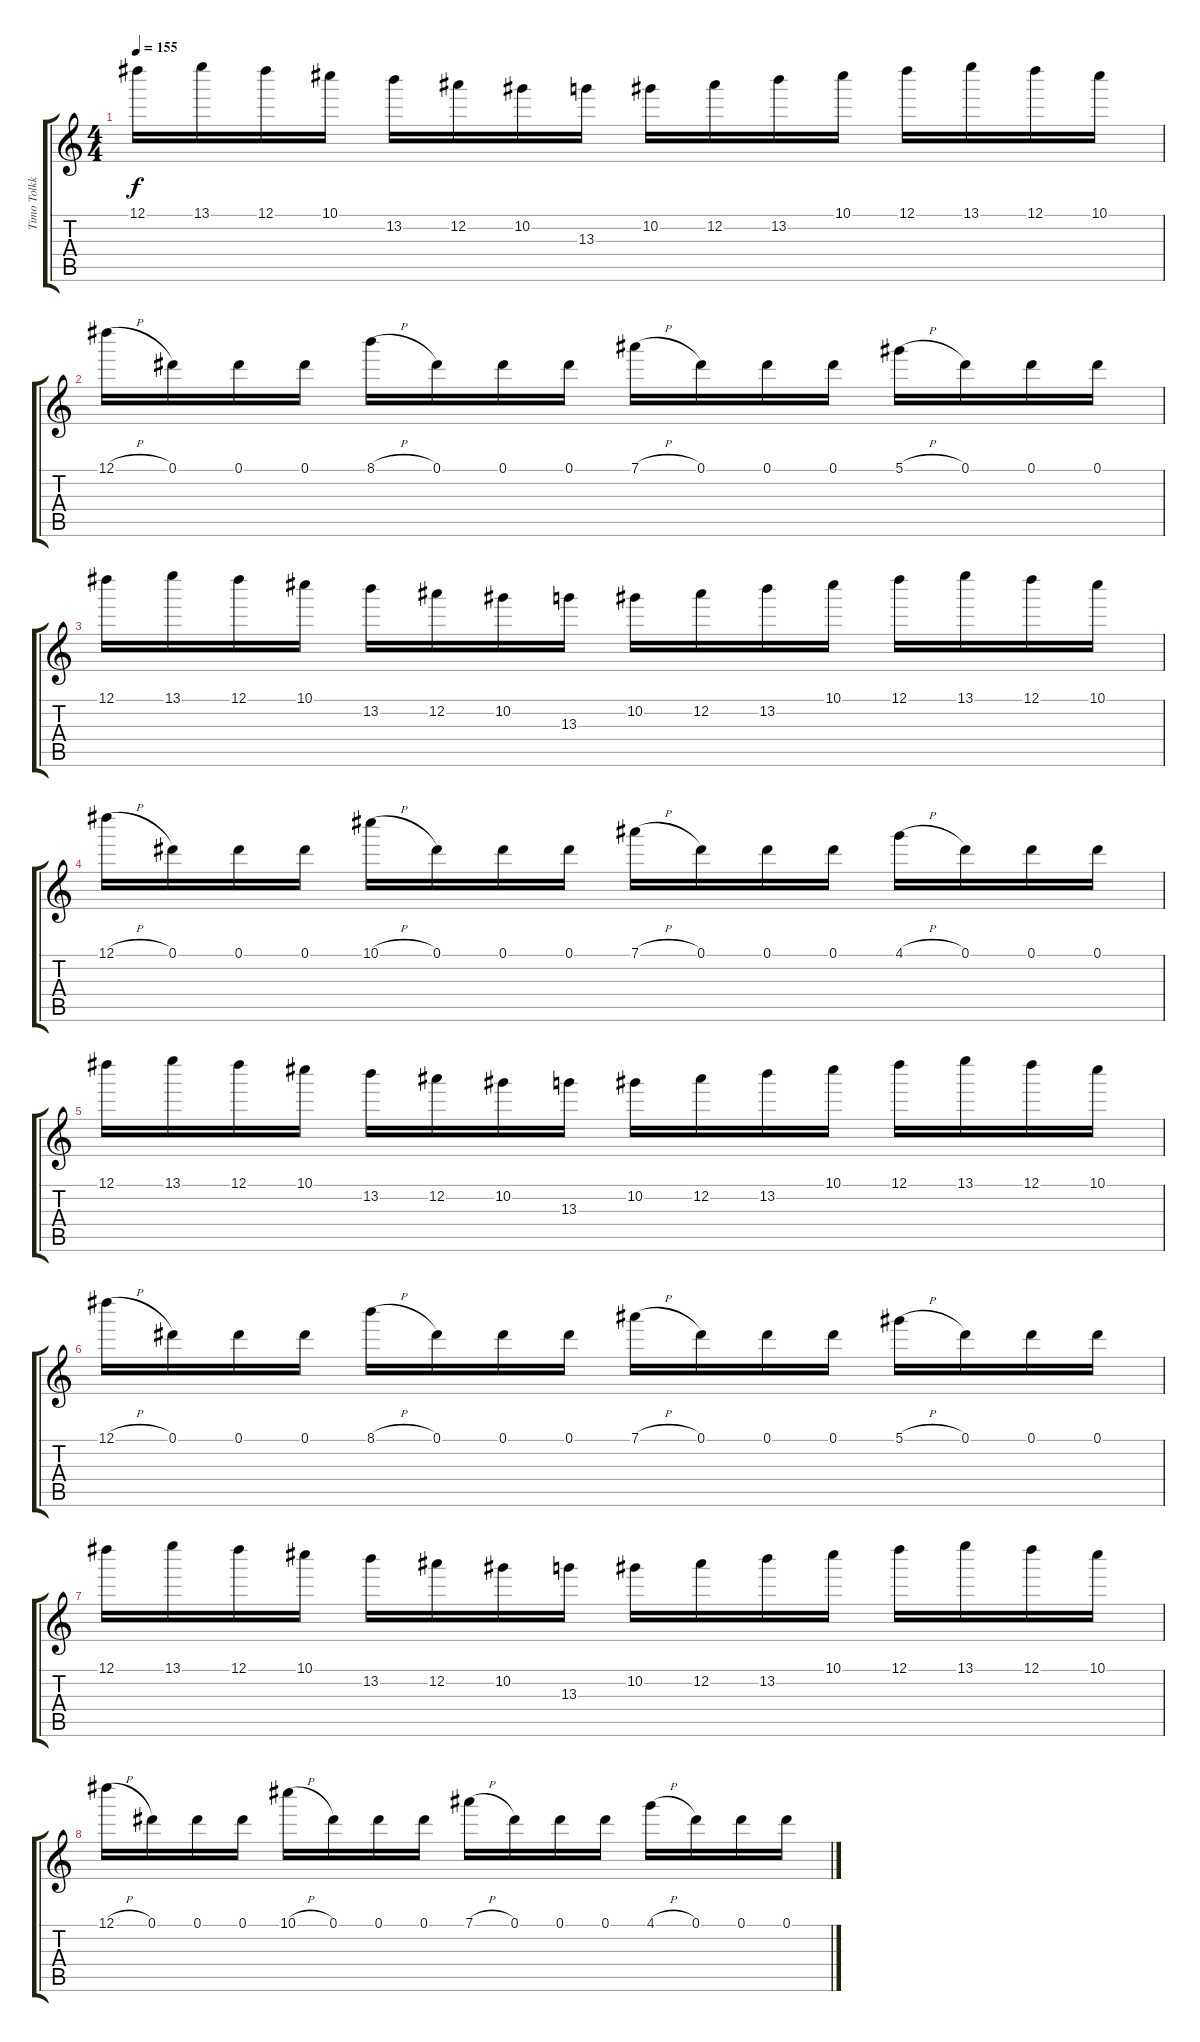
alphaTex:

\track ("Timo Tolkki: Harmonizer " "Timo Tolkk") {instrument distortionguitar}
\staff {score tabs}
\tuning (Eb5 Bb4 Gb4 Db4 Ab3 Eb3) {hide}
\ts (4 4)
\tempo 155
\clef g2
\ks c
12.1.16{dy f} 13.1.16 12.1.16 10.1.16 13.2.16 12.2.16 10.2.16 13.3.16 10.2.16 12.2.16 13.2.16 10.1.16 12.1.16 13.1.16 12.1.16 10.1.16 |
12.1{h}.16 0.1.16 0.1.16 0.1.16 8.1{h}.16 0.1.16 0.1.16 0.1.16 7.1{h}.16 0.1.16 0.1.16 0.1.16 5.1{h}.16 0.1.16 0.1.16 0.1.16 |
12.1.16 13.1.16 12.1.16 10.1.16 13.2.16 12.2.16 10.2.16 13.3.16 10.2.16 12.2.16 13.2.16 10.1.16 12.1.16 13.1.16 12.1.16 10.1.16 |
12.1{h}.16 0.1.16 0.1.16 0.1.16 10.1{h}.16 0.1.16 0.1.16 0.1.16 7.1{h}.16 0.1.16 0.1.16 0.1.16 4.1{h}.16 0.1.16 0.1.16 0.1.16 |
12.1.16 13.1.16 12.1.16 10.1.16 13.2.16 12.2.16 10.2.16 13.3.16 10.2.16 12.2.16 13.2.16 10.1.16 12.1.16 13.1.16 12.1.16 10.1.16 |
12.1{h}.16 0.1.16 0.1.16 0.1.16 8.1{h}.16 0.1.16 0.1.16 0.1.16 7.1{h}.16 0.1.16 0.1.16 0.1.16 5.1{h}.16 0.1.16 0.1.16 0.1.16 |
12.1.16 13.1.16 12.1.16 10.1.16 13.2.16 12.2.16 10.2.16 13.3.16 10.2.16 12.2.16 13.2.16 10.1.16 12.1.16 13.1.16 12.1.16 10.1.16 |
12.1{h}.16 0.1.16 0.1.16 0.1.16 10.1{h}.16 0.1.16 0.1.16 0.1.16 7.1{h}.16 0.1.16 0.1.16 0.1.16 4.1{h}.16 0.1.16 0.1.16 0.1.16
